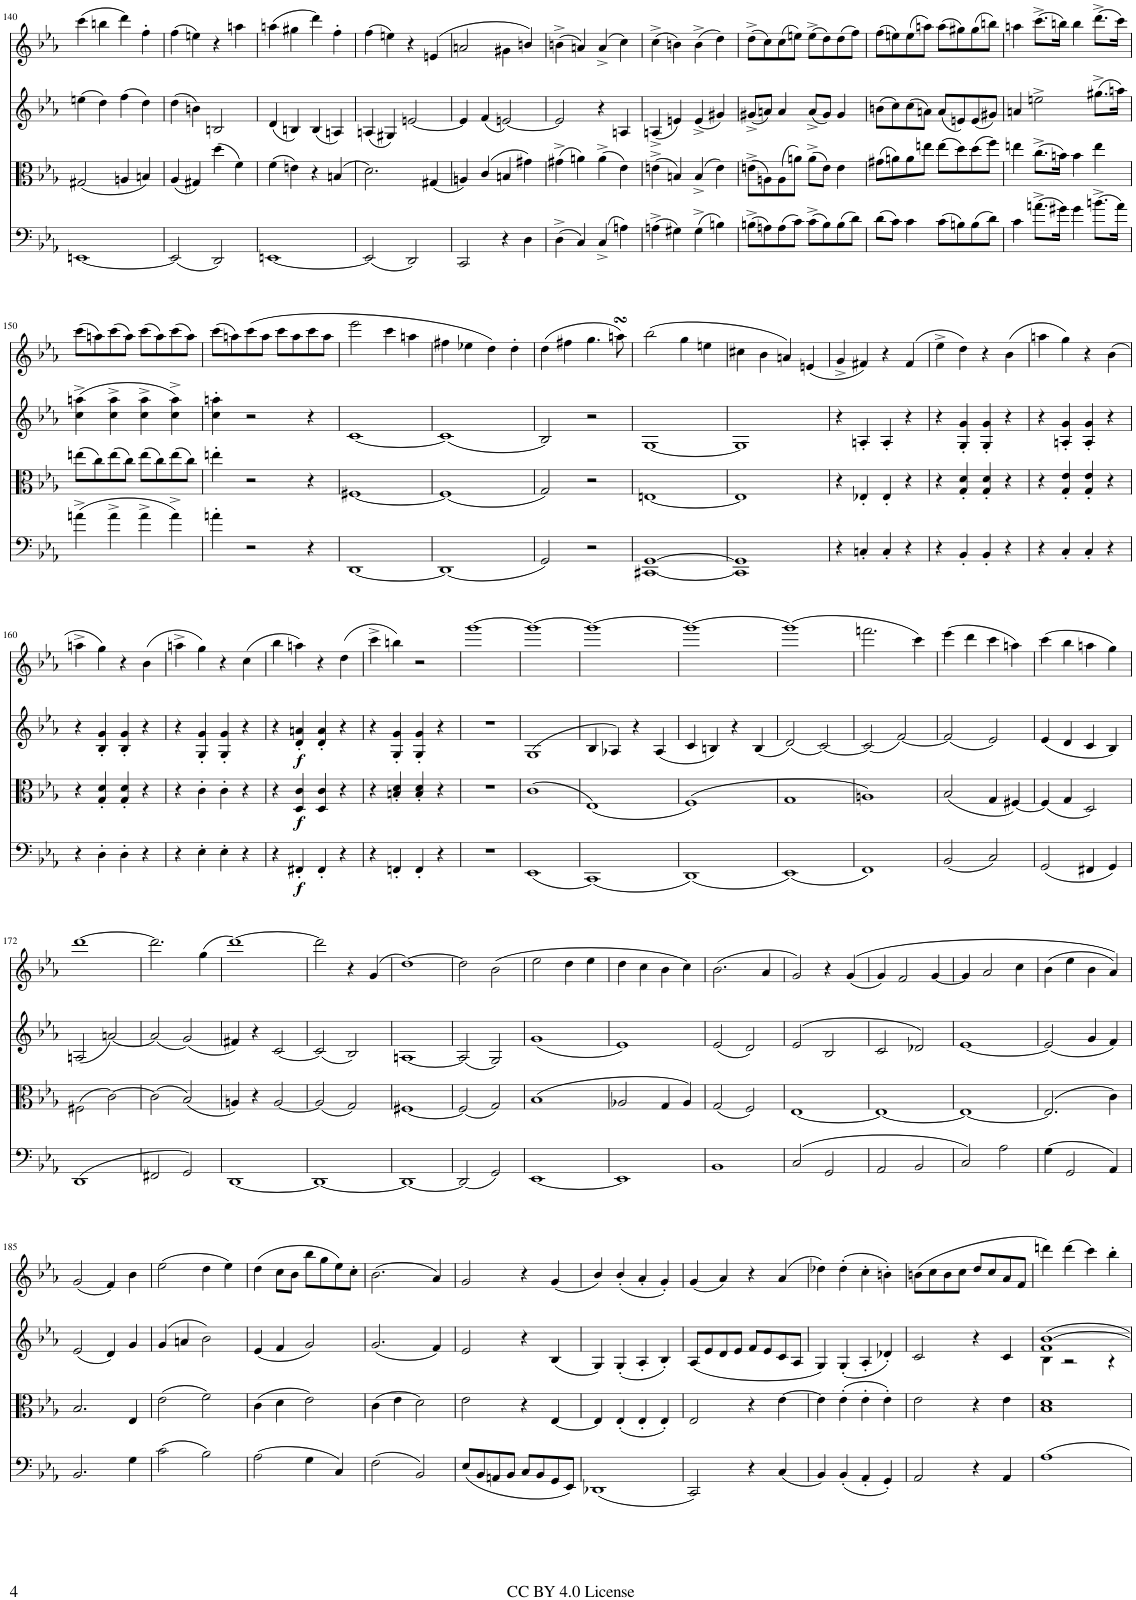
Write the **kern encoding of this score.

**kern	**dynam	**kern	**dynam	**kern	**dynam	**kern
*part4	*part4	*part3	*part3	*part2	*part2	*part1
*staff4	*staff4	*staff3	*staff3	*staff2	*staff2	*staff1
*I"Cello	*	*I"Viola	*	*I"Violin II	*	*I"Violin I
*	*	*I'Vla	*	*I'Vln	*	*I'Vln
!!LO:PB:g=z
*clefF4	*	*clefC3	*	*clefG2	*	*clefG2
*k[b-e-a-]	*	*k[b-e-a-]	*	*k[b-e-a-]	*	*k[b-e-a-]
*M4/4	*	*M4/4	*	*M4/4	*	*M4/4
*met(c)	*	*met(c)	*	*met(c)	*	*met(c)
=140	=140	=140	=140	=140	=140	=140
[1EEn	.	(2G#X/	.	(>4een\	.	(>4ccc\
.	.	.	.	4dd\)	.	4bbn\
.	.	4An/	.	(>4ff\	.	4ddd\)
.	.	4Bn/)	.	4dd\)	.	4ff'\
=141	=141	=141	=141	=141	=141	=141
(2EE/]	.	(4A-/	.	(>4dd\	.	(>4ff\
.	.	4G#X/)	.	4bn\)	.	4een\)
2DD/)	.	(>4dd\	.	2Bn/	.	4r
.	.	4f\)	.	.	.	4aan\
=142	=142	=142	=142	=142	=142	=142
[1EEn	.	(>4f\	.	(4d/	.	(>4aan\
.	.	4en\)	.	4Bn/)	.	4gg#X\
.	.	4r	.	(4B/	.	4ddd\)
.	.	(4Bn/	.	4An/)	.	4ff'\
=143	=143	=143	=143	=143	=143	=143
(2EE/]	.	2.d\)	.	(4An/	.	(>4ff\
.	.	.	.	4G#X/)	.	4een\)
2DD/)	.	.	.	[2en/	.	4r
.	.	(4G#X/	.	.	.	(4en/
=144	=144	=144	=144	=144	=144	=144
2CC/	.	4An/)	.	4e/]	.	2an/
.	.	(>4c/	.	(4f/	.	.
4r	.	4Bn/	.	[2en/)	.	4g#X\
4D\	.	4g#X\)	.	.	.	4bn/)
=145	=145	=145	=145	=145	=145	=145
(>4D^\	.	(>4g#X^\	.	2e/]	.	(>4bn^\
4C/)	.	4an\)	.	.	.	4an/)
(>4C^/	.	(>4a^\	.	4r	.	(>4a^/
4An\)	.	4e-\)	.	4An/	.	4cc\)
=146	=146	=146	=146	=146	=146	=146
(>4An^\	.	(>4en^\	.	(4An^/	.	(>4cc^\
4G#X\)	.	4Bn/)	.	4en/)	.	4bn\)
(>4G#^\	.	(>4B^/	.	(4e^/	.	(>4b^\
4Bn\)	.	4e\)	.	4g#X/)	.	4dd\)
=147	=147	=147	=147	=147	=147	=147
(>8Bn^\L	.	(>8en^\L	.	(8g#X^/L	.	(>8dd^\L
8An\)	.	8An\)	.	8an/J)	.	8cc\)
(>8A\	.	(>8A\	.	4a/	.	(>8cc\
8c\J)	.	8an\J)	.	.	.	8een\J)
(>8c^\L	.	(>8a^\L	.	(8a^/L	.	(>8ee^\L
8B\)	.	8e\J)	.	8g#/J)	.	8dd\)
(>8B\	.	4e\	.	4g#/	.	(>8dd\
8d\J)	.	.	.	.	.	8ff\J)
=148	=148	=148	=148	=148	=148	=148
(>8d\L	.	(>8g#X\L	.	(>8bn\L	.	(>8ff\L
8c\J)	.	8an\)	.	8cc\)	.	8een\)
4c\	.	8a\	.	(>8cc\	.	(>8ee\
.	.	8een\J	.	8an\J)	.	8aan\J)
(>8c\L	.	(>8ee\L	.	(8a/L	.	(>8aa\L
8Bn\)	.	8dd\)	.	8en/)	.	8gg#X\)
(>8B\	.	(>8dd\	.	(8e/	.	(>8gg#\
8d\J)	.	8ff\J)	.	8g#X/J)	.	8bbn\J)
=149	=149	=149	=149	=149	=149	=149
4c\	.	4een\	.	4an/	.	4aan\
(>8.an^\L	.	(>8.cc^\L	.	2een^\	.	(>8.ccc^\L
16g#X\Jk)	.	16bn\Jk)	.	.	.	16bbn\Jk)
4g#\	.	4b\	.	.	.	4bb\
(>8.bn^\L	.	4ee\	.	(>8.gg#X^\L	.	(>8.ddd^\L
16a\Jk)	.	.	.	16aan\Jk)	.	16ccc\Jk)
!!LO:LB:g=z
=150	=150	=150	=150	=150	=150	=150
(>4an^\	.	(>8een\L	.	(>4cc\^ 4aan\^	.	(>8ccc\L
.	.	8cc\)	.	.	.	8aan\)
4a^\	.	(>8ee\	.	4cc\^ 4aa\^	.	(>8ccc\
.	.	8cc\J)	.	.	.	8aa\J)
4a^\	.	(>8ee\L	.	4cc\^ 4aa\^	.	(>8ccc\L
.	.	8cc\)	.	.	.	8aa\)
4a^\)	.	(>8ee\	.	4cc\^ 4aa\^)	.	(>8ccc\
.	.	8cc\J)	.	.	.	8aa\J)
=151	=151	=151	=151	=151	=151	=151
4an'\	.	4een'\	.	4cc\' 4aan\'	.	(>8ccc\L
.	.	.	.	.	.	8aan\)
2r	.	2r	.	2r	.	(>8ccc\
.	.	.	.	.	.	8aa\J
.	.	.	.	.	.	8ccc\L
.	.	.	.	.	.	8aa\
4r	.	4r	.	4r	.	8ccc\
.	.	.	.	.	.	8aa\J
=152	=152	=152	=152	=152	=152	=152
[1DD	.	[1F#X	.	[1c	.	2eee-\
.	.	.	.	.	.	4ccc\
.	.	.	.	.	.	4aan\
=153	=153	=153	=153	=153	=153	=153
(1DD]	.	(1F#]	.	(1c]	.	4ff#X\
.	.	.	.	.	.	4ee-X\
.	.	.	.	.	.	4dd\)
.	.	.	.	.	.	4dd'\
=154	=154	=154	=154	=154	=154	=154
2GG/)	.	2G/)	.	2B-/)	.	(>4dd\
.	.	.	.	.	.	4ff#X\
2r	.	2r	.	2r	.	4.gg\
.	.	.	.	.	.	8aansSsS\)
=155	=155	=155	=155	=155	=155	=155
[1CC#X [1GG	.	[1En	.	[1G	.	(>2bb-\
.	.	.	.	.	.	4gg\
.	.	.	.	.	.	4een\
=156	=156	=156	=156	=156	=156	=156
1CC#] 1GG]	.	1E]	.	1G]	.	4cc#X\
.	.	.	.	.	.	4b-\
.	.	.	.	.	.	4an/)
.	.	.	.	.	.	(4en/
=157	=157	=157	=157	=157	=157	=157
4r	.	4r	.	4r	.	4g^/
4Cn'/	.	4E-X'/	.	4An'/	.	4f#X/)
4C'/	.	4E-'/	.	4A'/	.	4r
4r	.	4r	.	4r	.	(4f#/
=158	=158	=158	=158	=158	=158	=158
4r	.	4r	.	4r	.	4ee-^\
4BB-'/	.	4G/' 4d/'	.	4G/' 4g/'	.	4dd\)
4BB-'/	.	4G/' 4d/'	.	4G/' 4g/'	.	4r
4r	.	4r	.	4r	.	(>4b-\
=159	=159	=159	=159	=159	=159	=159
4r	.	4r	.	4r	.	4aan\
4C'/	.	4G/' 4e-/'	.	4An/' 4g/'	.	4gg\)
4C'/	.	4G/' 4e-/'	.	4A/' 4g/'	.	4r
4r	.	4r	.	4r	.	(>4b-\
!!LO:LB:g=z
=160	=160	=160	=160	=160	=160	=160
4r	.	4r	.	4r	.	4aan^\
4D'\	.	4G/' 4d/'	.	4B-/' 4g/'	.	4gg\)
4D'\	.	4G/' 4d/'	.	4B-/' 4g/'	.	4r
4r	.	4r	.	4r	.	(>4b-\
=161	=161	=161	=161	=161	=161	=161
4r	.	4r	.	4r	.	4aan^\
4E-'\	.	4c'\	.	4G/' 4g/'	.	4gg\)
4E-'\	.	4c'\	.	4G/' 4g/'	.	4r
4r	.	4r	.	4r	.	(>4cc\
=162	=162	=162	=162	=162	=162	=162
4r	.	4r	.	4r	.	4bb-\
!	!LO:DY:b	!	!LO:DY:b	!	!LO:DY:b	!
4FF#X'/	f	4D/ 4c/	f	4d/' 4an/'	f	4aan\)
4FF#'/	.	4D/ 4c/	.	4d/' 4a/'	.	4r
4r	.	4r	.	4r	.	(>4dd\
=163	=163	=163	=163	=163	=163	=163
4r	.	4r	.	4r	.	4ccc^\
4FFn'/	.	4Bn/' 4d/'	.	4G/' 4g/'	.	4bbn\)
4FF'/	.	4B/' 4d/'	.	4G/' 4g/'	.	2r
4r	.	4r	.	4r	.	.
=164	=164	=164	=164	=164	=164	=164
1r	.	1r	.	1r	.	[1ggg
=165	=165	=165	=165	=165	=165	=165
(1EE-	.	(>1c	.	(>1G	.	1ggg_
=166	=166	=166	=166	=166	=166	=166
(1CC)	.	(1E-)	.	4B-/	.	1ggg_
.	.	.	.	4A-X/)	.	.
.	.	.	.	4r	.	.
.	.	.	.	(4A-/	.	.
=167	=167	=167	=167	=167	=167	=167
(1DD)	.	(>1F)	.	4c/	.	1ggg_
.	.	.	.	4Bn/)	.	.
.	.	.	.	4r	.	.
.	.	.	.	(4B/	.	.
=168	=168	=168	=168	=168	=168	=168
(1EE-)	.	1G	.	(2d/)	.	(>1ggg]
.	.	.	.	[2c/)	.	.
=169	=169	=169	=169	=169	=169	=169
1FF)	.	1An)	.	(2c/]	.	2.fffn\
.	.	.	.	[2f/)	.	.
.	.	.	.	.	.	4ccc\)
=170	=170	=170	=170	=170	=170	=170
(2BB-/	.	(2B-/	.	(2f/]	.	(>4eee-\
.	.	.	.	.	.	4ddd\
2C/)	.	4G/	.	2e-/)	.	4ccc\
.	.	[4F#X/)	.	.	.	4aan\)
=171	=171	=171	=171	=171	=171	=171
(2GG/	.	(4F#/]	.	(4e-/	.	(>4ccc\
.	.	4G/	.	4d/	.	4bb-\
4FF#X/	.	2D/)	.	4c/	.	4aan\
4GG/)	.	.	.	4B-/)	.	4gg\)
!!LO:LB:g=z
=172	=172	=172	=172	=172	=172	=172
(>1DD	.	(>2F#X\	.	(2An/	.	[1ddd
.	.	[2c\)	.	[2an/)	.	.
=173	=173	=173	=173	=173	=173	=173
2FF#X/	.	(>2c\]	.	(2a/]	.	2.ddd\]
2GG/)	.	(2B-/)	.	(2g/)	.	.
.	.	.	.	.	.	(>4gg\
=174	=174	=174	=174	=174	=174	=174
[1DD	.	4An/)	.	4f#X/)	.	[1ddd)
.	.	4r	.	4r	.	.
.	.	[2A/	.	[2c/	.	.
=175	=175	=175	=175	=175	=175	=175
1DD_	.	(2A/]	.	(2c/]	.	2ddd\]
.	.	2G/)	.	2B-/)	.	4r
.	.	.	.	.	.	(4g/
=176	=176	=176	=176	=176	=176	=176
1DD_	.	[1F#X	.	[1An	.	[1dd)
=177	=177	=177	=177	=177	=177	=177
(2DD/]	.	(2F#/]	.	(2A/]	.	2dd\]
2GG/)	.	2G/)	.	2G/)	.	(>2b-\
=178	=178	=178	=178	=178	=178	=178
[1EE-	.	(>1B-	.	(1g	.	2ee-\
.	.	.	.	.	.	4dd\
.	.	.	.	.	.	4ee-\
=179	=179	=179	=179	=179	=179	=179
1EE-]	.	2A-X/	.	1e-)	.	4dd\
.	.	.	.	.	.	4cc\
.	.	4G/	.	.	.	4b-\
.	.	4A-/)	.	.	.	4cc\)
=180	=180	=180	=180	=180	=180	=180
1BB-	.	(2G/	.	(2e-/	.	(>2.b-\
.	.	2F/)	.	2d/)	.	.
.	.	.	.	.	.	4a-/
=181	=181	=181	=181	=181	=181	=181
(>2C/	.	[1E-	.	(>2e-/	.	2g/)
2GG/	.	.	.	2B-/	.	4r
.	.	.	.	.	.	((>4g/
=182	=182	=182	=182	=182	=182	=182
2AA-/	.	1E-_	.	2c/	.	4g/)
.	.	.	.	.	.	2f/
2BB-/	.	.	.	2d-X/)	.	.
.	.	.	.	.	.	[4g/
=183	=183	=183	=183	=183	=183	=183
2C/)	.	1E-_	.	[1e-	.	4g/]
.	.	.	.	.	.	2a-/
2A-\	.	.	.	.	.	.
.	.	.	.	.	.	4cc\
=184	=184	=184	=184	=184	=184	=184
(>4G\	.	(>2.E-/]	.	(2e-/]	.	(>4b-\
2GG/	.	.	.	.	.	4ee-\
.	.	.	.	4g/	.	4b-\
4AA-/)	.	4c\)	.	4f/)	.	4a-/))
!!LO:LB:g=z
=185	=185	=185	=185	=185	=185	=185
2.BB-/	.	2.B-/	.	(2e-/	.	(2g/
.	.	.	.	4d/)	.	4f/)
4G\	.	4E-/	.	4g/	.	4b-\
=186	=186	=186	=186	=186	=186	=186
(>2c\	.	(>2e-\	.	(>4g/	.	(>2ee-\
.	.	.	.	4an/	.	.
2B-\)	.	2f\)	.	2b-\)	.	4dd\
.	.	.	.	.	.	4ee-\)
=187	=187	=187	=187	=187	=187	=187
(>2A-\	.	(>4c\	.	(4e-/	.	(>4dd\
.	.	4d\	.	4f/	.	8cc\L
.	.	.	.	.	.	8b-\J
4G\	.	2e-\)	.	2g/)	.	8bb-\L
.	.	.	.	.	.	8gg\
4C/)	.	.	.	.	.	8ee-\)
.	.	.	.	.	.	8cc'\J
=188	=188	=188	=188	=188	=188	=188
(>2F\	.	(>4c\	.	(2.g/	.	(>2.b-\
.	.	4e-\	.	.	.	.
2BB-/)	.	2d\)	.	.	.	.
.	.	.	.	4f/)	.	4a-/)
=189	=189	=189	=189	=189	=189	=189
(8E-/L	.	2e-\	.	2e-/	.	2g/
8BB-/	.	.	.	.	.	.
8AAn/	.	.	.	.	.	.
8BB-/J	.	.	.	.	.	.
8C/L	.	4r	.	4r	.	4r
8BB-/	.	.	.	.	.	.
8GG/	.	[4E-/	.	(4B-/	.	(4g/
8EE-/J)	.	.	.	.	.	.
=190	=190	=190	=190	=190	=190	=190
(1DD-X	.	4E-/]	.	4G/)	.	4b-/)
.	.	(4E-'/	.	(4G'/	.	(4b-'/
.	.	4E-'/	.	4A-'/	.	4a-'/
.	.	4E-'/)	.	4B-'/)	.	4g'/)
=191	=191	=191	=191	=191	=191	=191
2CC/)	.	2E-/	.	(8A-/L	.	(4g/
.	.	.	.	8e-/	.	.
.	.	.	.	8d/	.	4a-/)
.	.	.	.	8e-/J	.	.
4r	.	4r	.	8f/L	.	4r
.	.	.	.	8e-/	.	.
(4C/	.	[4e-\	.	8c/	.	(4a-/
.	.	.	.	8A-/J	.	.
=192	=192	=192	=192	=192	=192	=192
4BB-/)	.	4e-\]	.	4G/)	.	4dd-X\)
(4BB-'/	.	(>4e-'\	.	(4G'/	.	(>4dd-'\
4AA-'/	.	4e-'\	.	4A-'/	.	4cc'\
4GG'/)	.	4e-'\)	.	4d-X'/)	.	4bn'\)
=193	=193	=193	=193	=193	=193	=193
2AA-/	.	2e-\	.	2c/	.	(>8bn\L
.	.	.	.	.	.	8cc\
.	.	.	.	.	.	8b\
.	.	.	.	.	.	8cc\J
4r	.	4r	.	4r	.	8dd/L
.	.	.	.	.	.	8cc/
4AA-/	.	4e-\	.	4c/	.	8a-/
.	.	.	.	.	.	8f/J
=194	=194	=194	=194	=194	=194	=194
*	*	*	*	*^	*	*
1A-	.	1B- 1d	.	1f [1b-	4B-\	.	4dddn\)
.	.	.	.	.	2r	.	(>4ddd\
.	.	.	.	.	.	.	4ccc\)
.	.	.	.	.	4r	.	4bb-'\
*	*	*	*	*v	*v	*	*
=	=	=	=	=	=	=
*-	*-	*-	*-	*-	*-	*-
